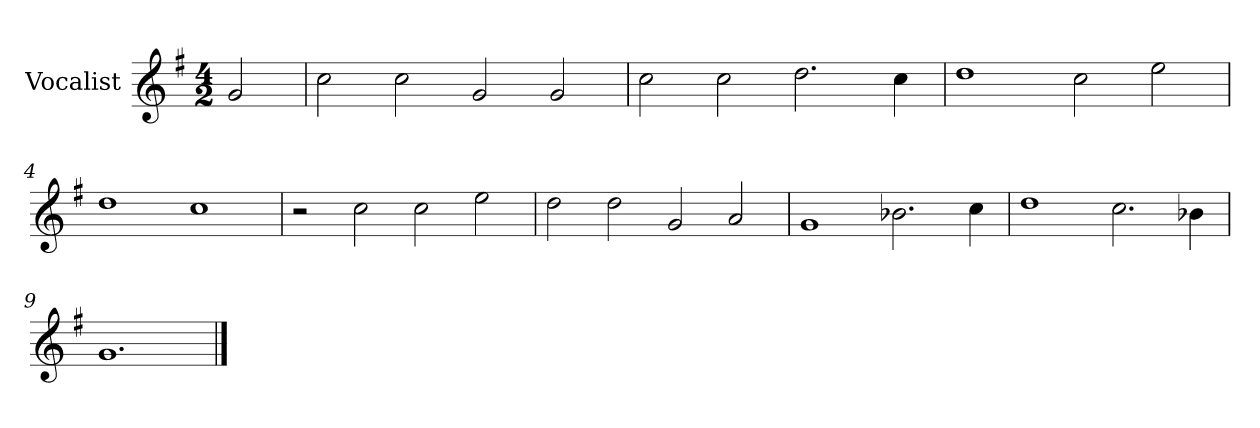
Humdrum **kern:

**kern
*part1
*staff1
*I"Vocalist
*k[f#]
*G:
*M4/2
=
2g
=1
2cc
2cc
2g
2g
=2
2cc
2cc
2.dd
4cc
=3
1dd
2cc
2ee
=4
1dd
1cc
=5
2r
2cc
2cc
2ee
=6
2dd
2dd
2g
2a
=7
1g
2.b-X
4cc
=8
1dd
2.cc
4b-X
=9
1.g
==
*-
